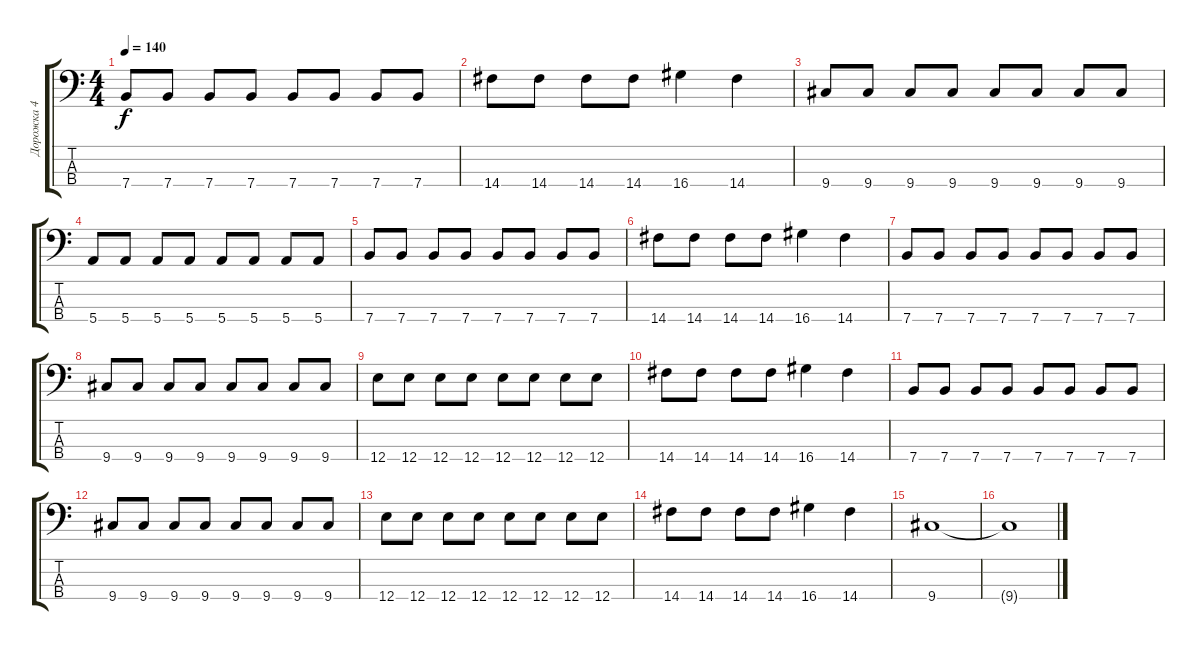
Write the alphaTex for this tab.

\track ("Дорожка 4" "Дорожка 4") {instrument electricbassfinger}
\staff {score tabs}
\tuning (G2 D2 A1 E1) {hide}
\ts (4 4)
\tempo 140
\clef f4
\ks c
7.4.8{dy f} 7.4.8 7.4.8 7.4.8 7.4.8 7.4.8 7.4.8 7.4.8 |
14.4.8 14.4.8 14.4.8 14.4.8 16.4.4 14.4.4 |
9.4.8 9.4.8 9.4.8 9.4.8 9.4.8 9.4.8 9.4.8 9.4.8 |
5.4.8 5.4.8 5.4.8 5.4.8 5.4.8 5.4.8 5.4.8 5.4.8 |
7.4.8 7.4.8 7.4.8 7.4.8 7.4.8 7.4.8 7.4.8 7.4.8 |
14.4.8 14.4.8 14.4.8 14.4.8 16.4.4 14.4.4 |
7.4.8 7.4.8 7.4.8 7.4.8 7.4.8 7.4.8 7.4.8 7.4.8 |
9.4.8 9.4.8 9.4.8 9.4.8 9.4.8 9.4.8 9.4.8 9.4.8 |
12.4.8 12.4.8 12.4.8 12.4.8 12.4.8 12.4.8 12.4.8 12.4.8 |
14.4.8 14.4.8 14.4.8 14.4.8 16.4.4 14.4.4 |
7.4.8 7.4.8 7.4.8 7.4.8 7.4.8 7.4.8 7.4.8 7.4.8 |
9.4.8 9.4.8 9.4.8 9.4.8 9.4.8 9.4.8 9.4.8 9.4.8 |
12.4.8 12.4.8 12.4.8 12.4.8 12.4.8 12.4.8 12.4.8 12.4.8 |
14.4.8 14.4.8 14.4.8 14.4.8 16.4.4 14.4.4 |
9.4.1 |
9.4{t}.1
